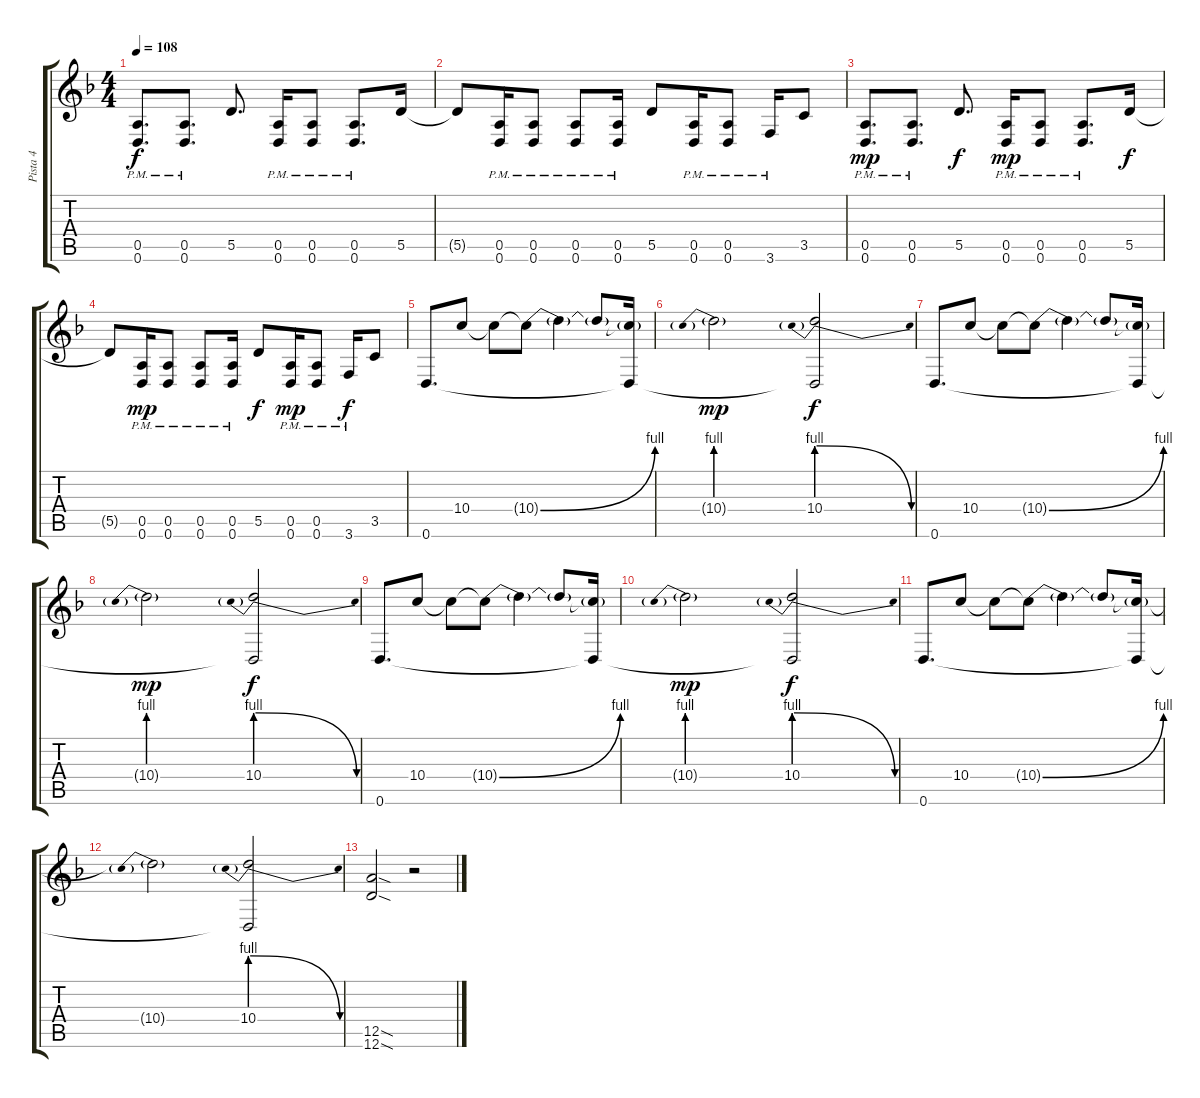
\track ("Pista 4" "Pista 4") {instrument distortionguitar}
\staff {score tabs}
\tuning (E4 B3 G3 D3 A2 D2) {hide}
\ts (4 4)
\tempo 108
\clef g2
\ks f
(0.5{pm} 0.6{pm}).8{d dy f} (0.5{pm} 0.6{pm}).8{d} 5.5.8{d} (0.5{pm} 0.6{pm}).16 (0.5{pm} 0.6{pm}).8 (0.5{pm} 0.6{pm}).8{d} 5.5.16 |
5.5{t}.8 (0.5{pm} 0.6{pm}).16 (0.5{pm} 0.6{pm}).8 (0.5{pm} 0.6{pm}).8 (0.5{pm} 0.6{pm}).16 5.5.8 (0.5{pm} 0.6{pm}).16 (0.5{pm} 0.6{pm}).8 3.6{pm}.16 3.5.8 |
(0.5{pm} 0.6{pm}).8{d dy mp} (0.5{pm} 0.6{pm}).8{d} 5.5.8{d dy f} (0.5{pm} 0.6{pm}).16{dy mp} (0.5{pm} 0.6{pm}).8 (0.5{pm} 0.6{pm}).8{d} 5.5.16{dy f} |
5.5{t}.8 (0.5{pm} 0.6{pm}).16{dy mp} (0.5{pm} 0.6{pm}).8 (0.5{pm} 0.6{pm}).8 (0.5{pm} 0.6{pm}).16 5.5.8{dy f} (0.5{pm} 0.6{pm}).16{dy mp} (0.5{pm} 0.6{pm}).8 3.6{pm}.16{dy f} 3.5.8 |
0.6.8{d} 10.4.8 10.4{t}.8 10.4{be (bend 0 0 60 4) t}.8 10.4{t}.4 10.4{t}.8 (10.4{t} 0.6{t}).16 |
10.4{be (prebend 0 4 60 4) g}.2{dy mp} (10.4{be (prebendrelease 0 4 60 0)} 0.6{t}).2{dy f} |
0.6.8{d} 10.4.8 10.4{t}.8 10.4{be (bend 0 0 60 4) t}.8 10.4{t}.4 10.4{t}.8 (10.4{t} 0.6{t}).16 |
10.4{be (prebend 0 4 60 4) g}.2{dy mp} (10.4{be (prebendrelease 0 4 60 0)} 0.6{t}).2{dy f} |
0.6.8{d} 10.4.8 10.4{t}.8 10.4{be (bend 0 0 60 4) t}.8 10.4{t}.4 10.4{t}.8 (10.4{t} 0.6{t}).16 |
10.4{be (prebend 0 4 60 4) g}.2{dy mp} (10.4{be (prebendrelease 0 4 60 0)} 0.6{t}).2{dy f} |
0.6.8{d} 10.4.8 10.4{t}.8 10.4{be (bend 0 0 60 4) t}.8 10.4{t}.4 10.4{t}.8 (10.4{t} 0.6{t}).16 |
10.4{be (prebend 0 4 60 4) t}.2 (10.4{be (prebendrelease 0 4 60 0)} 0.6{t}).2 |
(12.5{sod} 12.6{sod}).2 r.2
